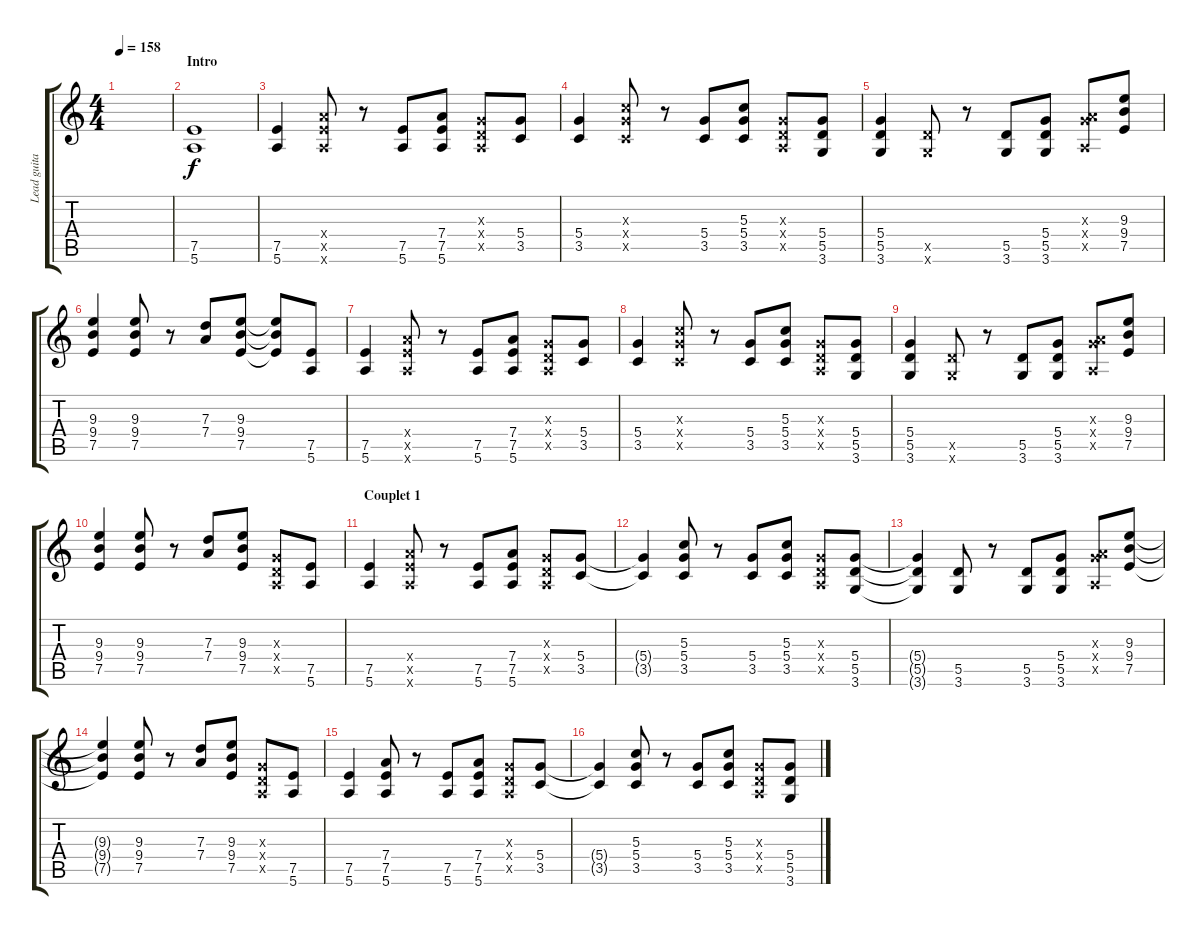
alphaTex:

\track ("Lead guitar" "Lead guita") {instrument overdrivenguitar}
\staff {score tabs}
\tuning (E4 B3 G3 D3 A2 E2) {hide}
\ts (4 4)
\tempo 158
\clef g2
\ks c
|
\section ("" "Intro")
(7.5 5.6).1 |
(7.5 5.6).4 (7.4{x} 7.5{x} 5.6{x}).8 r.8 (7.5 5.6).8 (7.4 7.5 5.6).8 (0.3{x} 0.4{x} 0.5{x}).8 (5.4 3.5).8 |
(5.4 3.5).4 (5.3{x} 5.4{x} 3.5{x}).8 r.8 (5.4 3.5).8 (5.3 5.4 3.5).8 (0.3{x} 0.4{x} 0.5{x}).8 (5.4 5.5 3.6).8 |
(5.4 5.5 3.6).4 (5.5{x} 3.6{x}).8 r.8 (5.5 3.6).8 (5.4 5.5 3.6).8 (0.3{x} 7.4{x} 0.5{x}).8 (9.3 9.4 7.5).8 |
(9.3 9.4 7.5).4 (9.3 9.4 7.5).8 r.8 (7.3 7.4).8 (9.3 9.4 7.5).8 (9.3{t} 9.4{t} 7.5{t}).8 (7.5 5.6).8 |
(7.5 5.6).4 (7.4{x} 7.5{x} 5.6{x}).8 r.8 (7.5 5.6).8 (7.4 7.5 5.6).8 (0.3{x} 0.4{x} 0.5{x}).8 (5.4 3.5).8 |
(5.4 3.5).4 (5.3{x} 5.4{x} 3.5{x}).8 r.8 (5.4 3.5).8 (5.3 5.4 3.5).8 (0.3{x} 0.4{x} 0.5{x}).8 (5.4 5.5 3.6).8 |
(5.4 5.5 3.6).4 (5.5{x} 3.6{x}).8 r.8 (5.5 3.6).8 (5.4 5.5 3.6).8 (0.3{x} 7.4{x} 0.5{x}).8 (9.3 9.4 7.5).8 |
(9.3 9.4 7.5).4 (9.3 9.4 7.5).8 r.8 (7.3 7.4).8 (9.3 9.4 7.5).8 (0.3{x} 0.4{x} 0.5{x}).8 (7.5 5.6).8 |
\section ("" "Couplet 1")
(7.5 5.6).4 (7.4{x} 7.5{x} 5.6{x}).8 r.8 (7.5 5.6).8 (7.4 7.5 5.6).8 (0.3{x} 0.4{x} 0.5{x}).8 (5.4 3.5).8 |
(5.4{t} 3.5{t}).4 (5.3 5.4 3.5).8 r.8 (5.4 3.5).8 (5.3 5.4 3.5).8 (0.3{x} 0.4{x} 0.5{x}).8 (5.4 5.5 3.6).8 |
(5.4{t} 5.5{t} 3.6{t}).4 (5.5 3.6).8 r.8 (5.5 3.6).8 (5.4 5.5 3.6).8 (0.3{x} 7.4{x} 0.5{x}).8 (9.3 9.4 7.5).8 |
(9.3{t} 9.4{t} 7.5{t}).4 (9.3 9.4 7.5).8 r.8 (7.3 7.4).8 (9.3 9.4 7.5).8 (0.3{x} 0.4{x} 0.5{x}).8 (7.5 5.6).8 |
(7.5 5.6).4 (7.4 7.5 5.6).8 r.8 (7.5 5.6).8 (7.4 7.5 5.6).8 (0.3{x} 0.4{x} 0.5{x}).8 (5.4 3.5).8 |
(5.4{t} 3.5{t}).4 (5.3 5.4 3.5).8 r.8 (5.4 3.5).8 (5.3 5.4 3.5).8 (0.3{x} 0.4{x} 0.5{x}).8 (5.4 5.5 3.6).8
